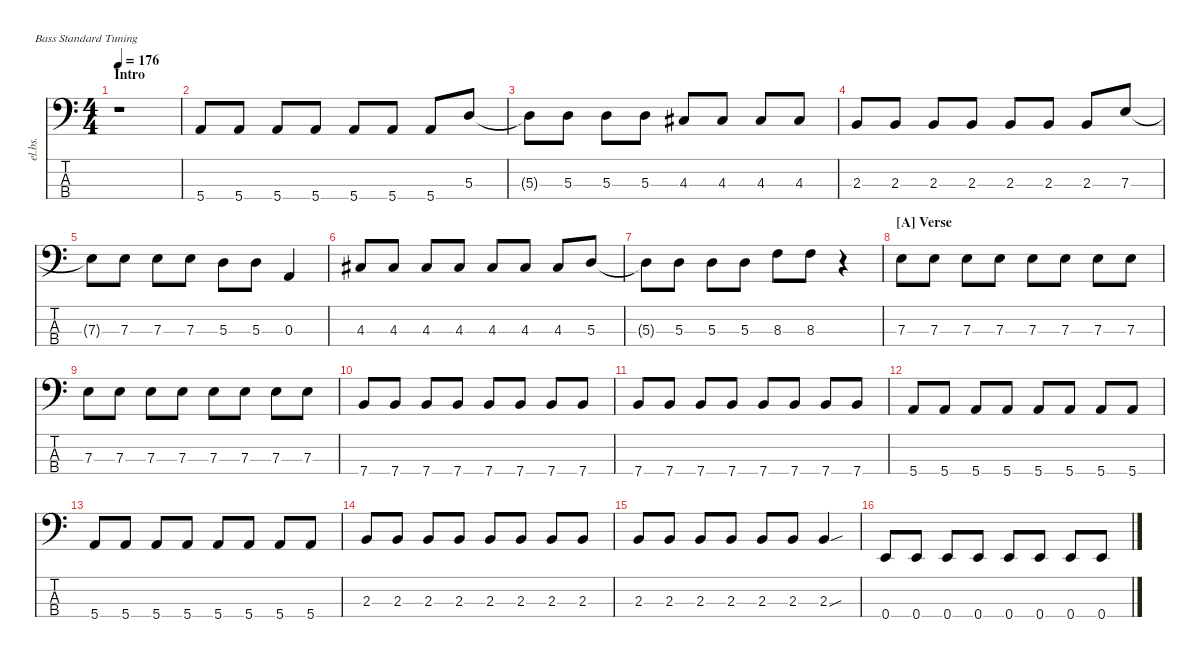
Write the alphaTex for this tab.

\defaultSystemsLayout 4
\hideDynamics
\bracketExtendMode nobrackets
\track ("Electric Bass" "el.bs.") {instrument electricbassfinger}
\staff {score tabs}
\tuning (G2 D2 A1 E1)
\ts (4 4)
\section ("" "Intro")
\tempo 176
\clef f4
\ks c
r.1{dy mf instrument electricbassfinger} |
5.4.8 5.4.8 5.4.8 5.4.8 5.4.8 5.4.8 5.4.8 5.3.8 |
5.3{t}.8 5.3.8 5.3.8 5.3.8 4.3{acc #}.8 4.3{acc #}.8 4.3{acc #}.8 4.3{acc #}.8 |
2.3.8 2.3.8 2.3.8 2.3.8 2.3.8 2.3.8 2.3.8 7.3.8 |
7.3{t}.8 7.3.8 7.3.8 7.3.8 5.3.8 5.3.8 0.3.4 |
4.3{acc #}.8 4.3{acc #}.8 4.3{acc #}.8 4.3{acc #}.8 4.3{acc #}.8 4.3{acc #}.8 4.3{acc #}.8 5.3.8 |
5.3{t}.8 5.3.8 5.3.8 5.3.8 8.3.8 8.3.8 r.4 |
\section ("A" "Verse")
7.3.8 7.3.8 7.3.8 7.3.8 7.3.8 7.3.8 7.3.8 7.3.8 |
7.3.8 7.3.8 7.3.8 7.3.8 7.3.8 7.3.8 7.3.8 7.3.8 |
7.4.8 7.4.8 7.4.8 7.4.8 7.4.8 7.4.8 7.4.8 7.4.8 |
7.4.8 7.4.8 7.4.8 7.4.8 7.4.8 7.4.8 7.4.8 7.4.8 |
5.4.8 5.4.8 5.4.8 5.4.8 5.4.8 5.4.8 5.4.8 5.4.8 |
5.4.8 5.4.8 5.4.8 5.4.8 5.4.8 5.4.8 5.4.8 5.4.8 |
2.3.8 2.3.8 2.3.8 2.3.8 2.3.8 2.3.8 2.3.8 2.3.8 |
2.3.8 2.3.8 2.3.8 2.3.8 2.3.8 2.3.8 2.3{sou}.4 |
0.4.8 0.4.8 0.4.8 0.4.8 0.4.8 0.4.8 0.4.8 0.4.8
